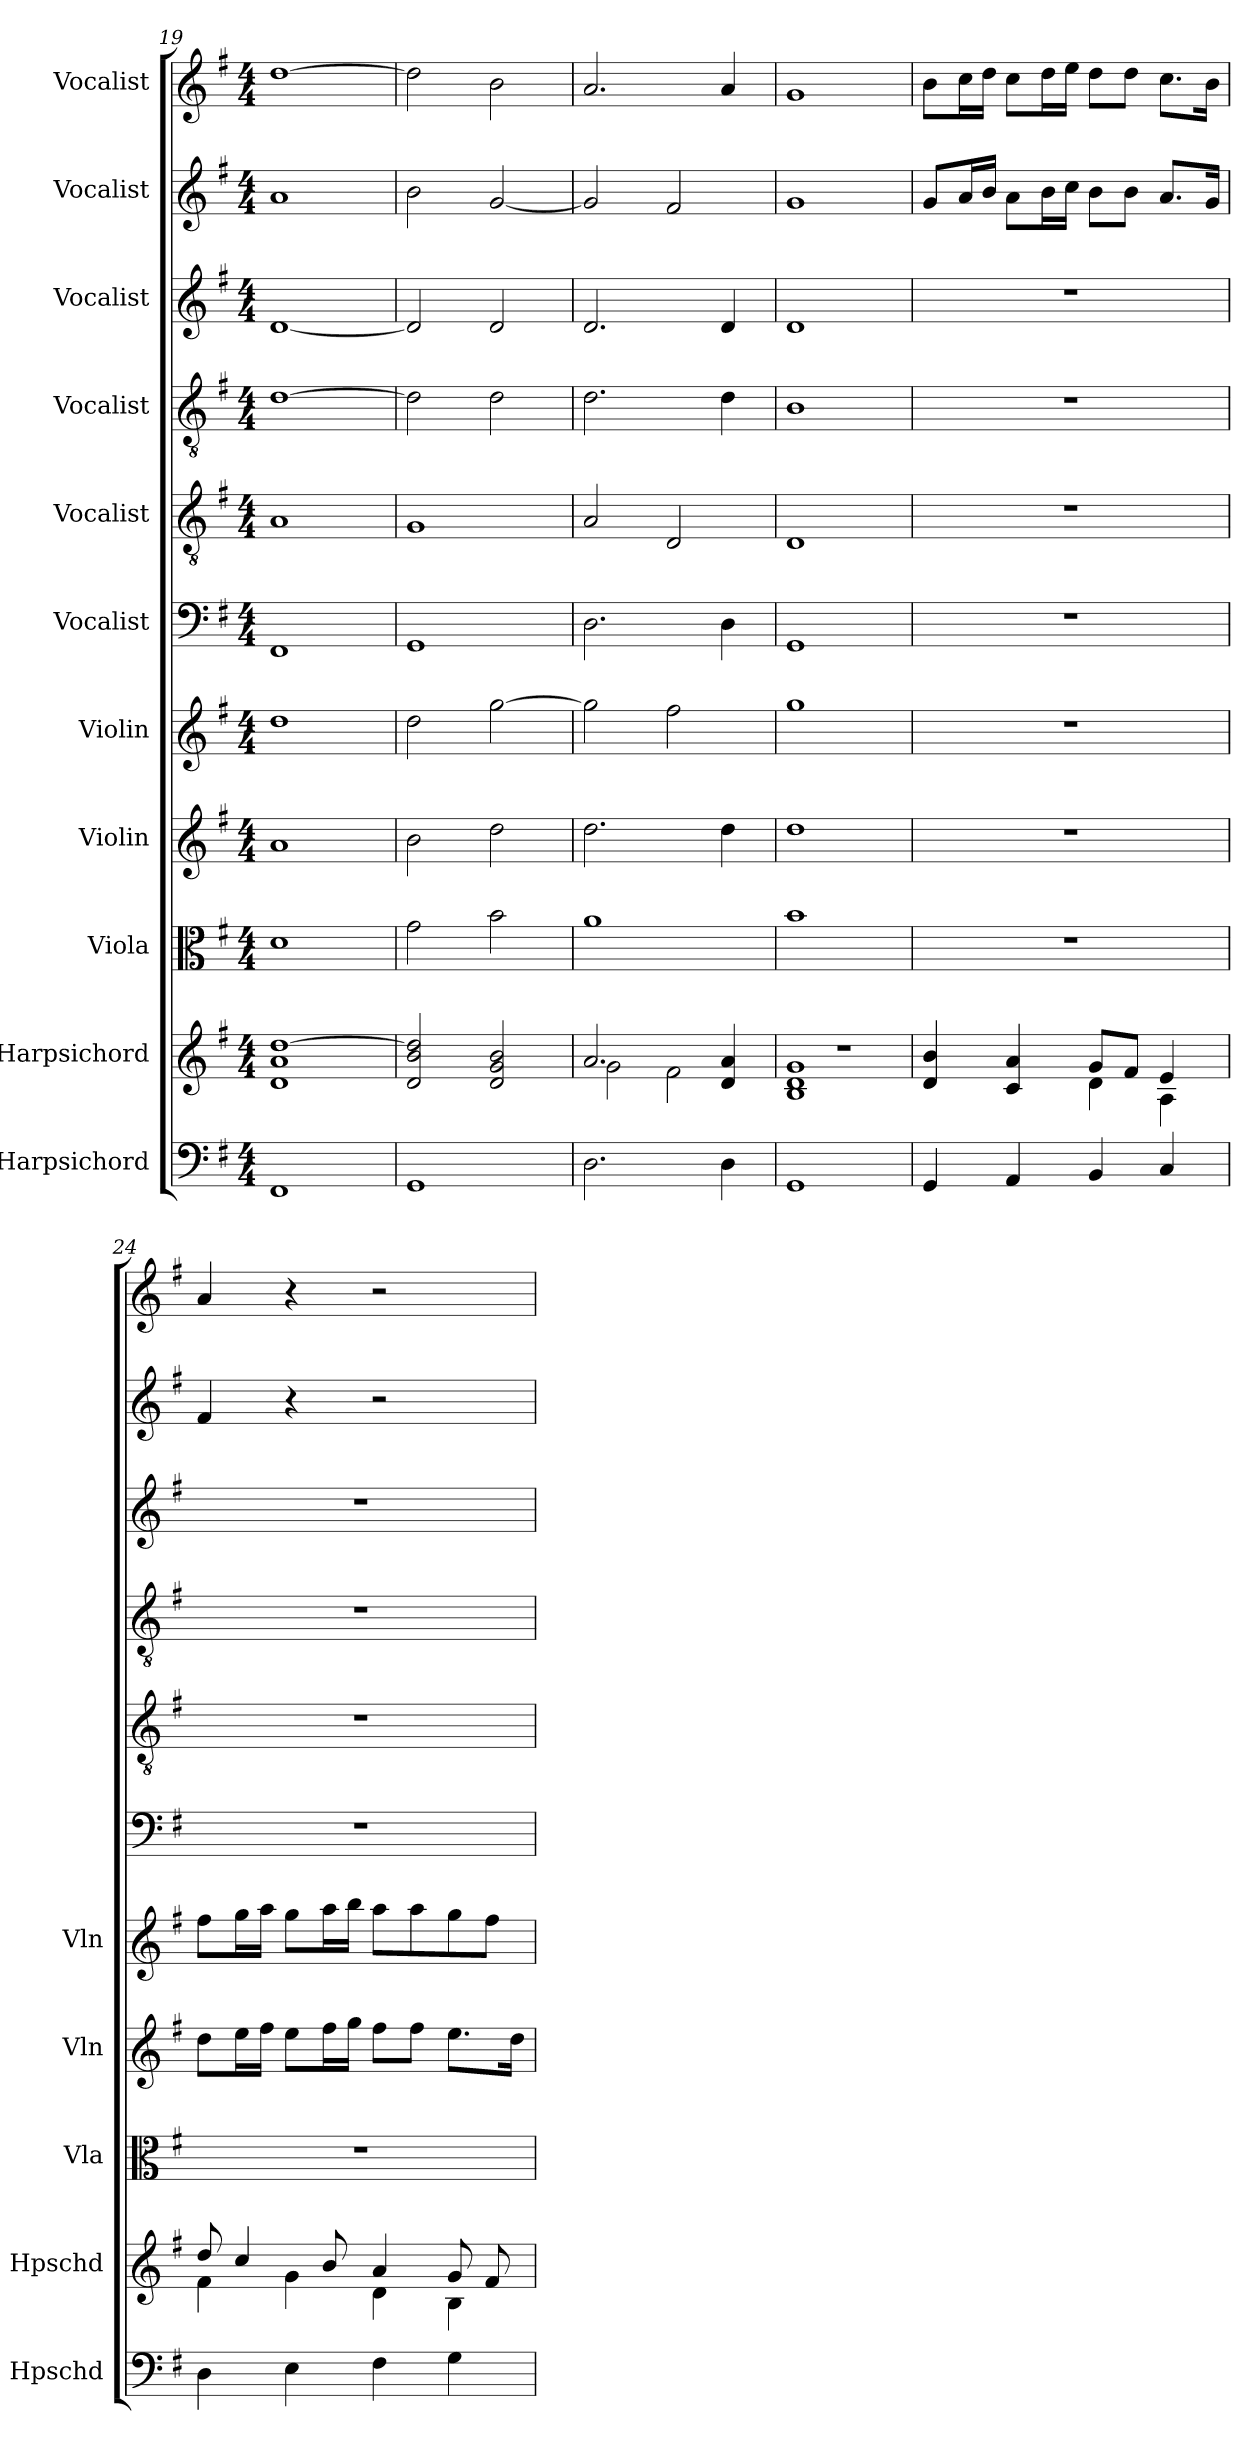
**kern	**kern	**kern	**kern	**kern	**kern	**kern	**kern	**kern	**kern	**kern
*part11	*part10	*part9	*part8	*part7	*part6	*part5	*part4	*part3	*part2	*part1
*staff11	*staff10	*staff9	*staff8	*staff7	*staff6	*staff5	*staff4	*staff3	*staff2	*staff1
*I"Harpsichord	*I"Harpsichord	*I"Viola	*I"Violin	*I"Violin	*I"Vocalist	*I"Vocalist	*I"Vocalist	*I"Vocalist	*I"Vocalist	*I"Vocalist
*I'Hpschd	*I'Hpschd	*I'Vla	*I'Vln	*I'Vln	*	*	*	*	*	*
*clefF4	*clefG2	*clefC3	*clefG2	*clefG2	*clefF4	*clefGv2	*clefGv2	*clefG2	*clefG2	*clefG2
*k[f#]	*k[f#]	*k[f#]	*k[f#]	*k[f#]	*k[f#]	*k[f#]	*k[f#]	*k[f#]	*k[f#]	*k[f#]
*M4/4	*M4/4	*M4/4	*M4/4	*M4/4	*M4/4	*M4/4	*M4/4	*M4/4	*M4/4	*M4/4
=19	=19	=19	=19	=19	=19	=19	=19	=19	=19	=19
1FF#	1d 1a [1dd	1d	1a	1dd	1FF#	1A	[1d	[1d	1a	[1dd
=20	=20	=20	=20	=20	=20	=20	=20	=20	=20	=20
1GG	2d/ 2b/ 2dd]/	2g\	2b\	2dd\	1GG	1G	2d\]	2d/]	2b\	2dd\]
.	2d/ 2g/ 2b/	2b\	2dd\	[2gg\	.	.	2d\	2d/	[2g/	2b\
=21	=21	=21	=21	=21	=21	=21	=21	=21	=21	=21
*	*^	*	*	*	*	*	*	*	*	*
2.D\	2.a/	2g\	1a	2.dd\	2gg\]	2.D\	2A/	2.d\	2.d/	2g/]	2.a/
.	.	2f#\	.	.	2ff#\	.	2D/	.	.	2f#/	.
4D\	4d/ 4a/	.	.	4dd\	.	4D\	.	4d\	4d/	.	4a/
=22	=22	=22	=22	=22	=22	=22	=22	=22	=22	=22	=22
1GG	1r	1B 1d 1g	1b	1dd	1gg	1GG	1D	1B	1d	1g	1g
=23	=23	=23	=23	=23	=23	=23	=23	=23	=23	=23	=23
4GG/	4d/ 4b/	2ryy	1r	1r	1r	1r	1r	1r	1r	8g/L	8b\L
.	.	.	.	.	.	.	.	.	.	16a/L	16cc\L
.	.	.	.	.	.	.	.	.	.	16b/JJ	16dd\JJ
4AA/	4c/ 4a/	.	.	.	.	.	.	.	.	8a\L	8cc\L
.	.	.	.	.	.	.	.	.	.	16b\L	16dd\L
.	.	.	.	.	.	.	.	.	.	16cc\JJ	16ee\JJ
4BB/	8g/L	4d\	.	.	.	.	.	.	.	8b\L	8dd\L
.	8f#/J	.	.	.	.	.	.	.	.	8b\J	8dd\J
4C/	4e/	4A\	.	.	.	.	.	.	.	8.a/L	8.cc\L
.	.	.	.	.	.	.	.	.	.	16g/Jk	16b\Jk
=24	=24	=24	=24	=24	=24	=24	=24	=24	=24	=24	=24
4D\	8dd/	4f#\	1r	8dd\L	8ff#\L	1r	1r	1r	1r	4f#/	4a/
.	4cc/	.	.	16ee\L	16gg\L	.	.	.	.	.	.
.	.	.	.	16ff#\JJ	16aa\JJ	.	.	.	.	.	.
4E\	.	4g\	.	8ee\L	8gg\L	.	.	.	.	4r	4r
.	8b/	.	.	16ff#\L	16aa\L	.	.	.	.	.	.
.	.	.	.	16gg\JJ	16bb\JJ	.	.	.	.	.	.
4F#\	4a/	4d\	.	8ff#\L	8aa\L	.	.	.	.	2r	2r
.	.	.	.	8ff#\J	8aa\	.	.	.	.	.	.
4G\	8g/	4B\	.	8.ee\L	8gg\	.	.	.	.	.	.
.	8f#/	.	.	.	8ff#\J	.	.	.	.	.	.
.	.	.	.	16dd\Jk	.	.	.	.	.	.	.
*	*v	*v	*	*	*	*	*	*	*	*	*
=	=	=	=	=	=	=	=	=	=	=
*-	*-	*-	*-	*-	*-	*-	*-	*-	*-	*-
